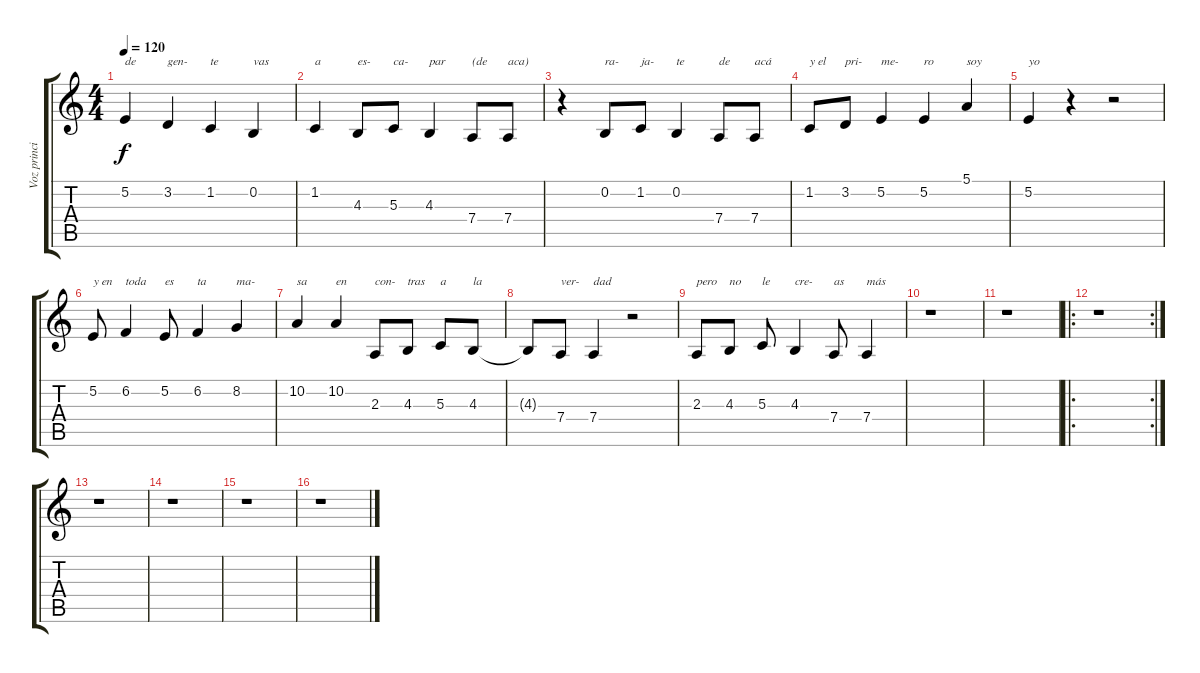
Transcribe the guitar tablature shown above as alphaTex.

\track ("Voz principal" "Voz princi") {instrument lead6voice}
\staff {score tabs}
\tuning (E4 B3 G3 D3 A2 E2) {hide}
\ts (4 4)
\tempo 120
\clef g2
\ks c
5.2.4{txt "de" dy f} 3.2.4{txt "gen-"} 1.2.4{txt "te"} 0.2.4{txt "vas"} |
1.2.4{txt "a"} 4.3.8{txt "es-"} 5.3.8{txt "ca-"} 4.3.4{txt "par"} 7.4.8{txt "(de"} 7.4.8{txt "aca)"} |
r.4 0.2.8{txt "ra-"} 1.2.8{txt "ja-"} 0.2.4{txt "te"} 7.4.8{txt "de"} 7.4.8{txt "acá"} |
1.2.8{txt "y el"} 3.2.8{txt "pri-"} 5.2.4{txt "me-"} 5.2.4{txt "ro"} 5.1.4{txt "soy"} |
5.2.4{txt "yo"} r.4 r.2 |
5.2.8{txt "y en"} 6.2.4{txt "toda"} 5.2.8{txt "es"} 6.2.4{txt "ta"} 8.2.4{txt "ma-"} |
10.2.4{txt "sa"} 10.2.4{txt "en"} 2.3.8{txt "con-"} 4.3.8{txt "tras"} 5.3.8{txt "a "} 4.3.8{txt "la"} |
4.3{t}.8 7.4.8{txt "ver-"} 7.4.4{txt "dad"} r.2 |
2.3.8{txt "pero"} 4.3.8{txt "no"} 5.3.8{txt "le"} 4.3.4{txt "cre-"} 7.4.8{txt "as"} 7.4.4{txt "más"} |
r.1 |
r.1 |
\ro
\rc 2
r.1 |
r.1 |
r.1 |
r.1 |
r.1
